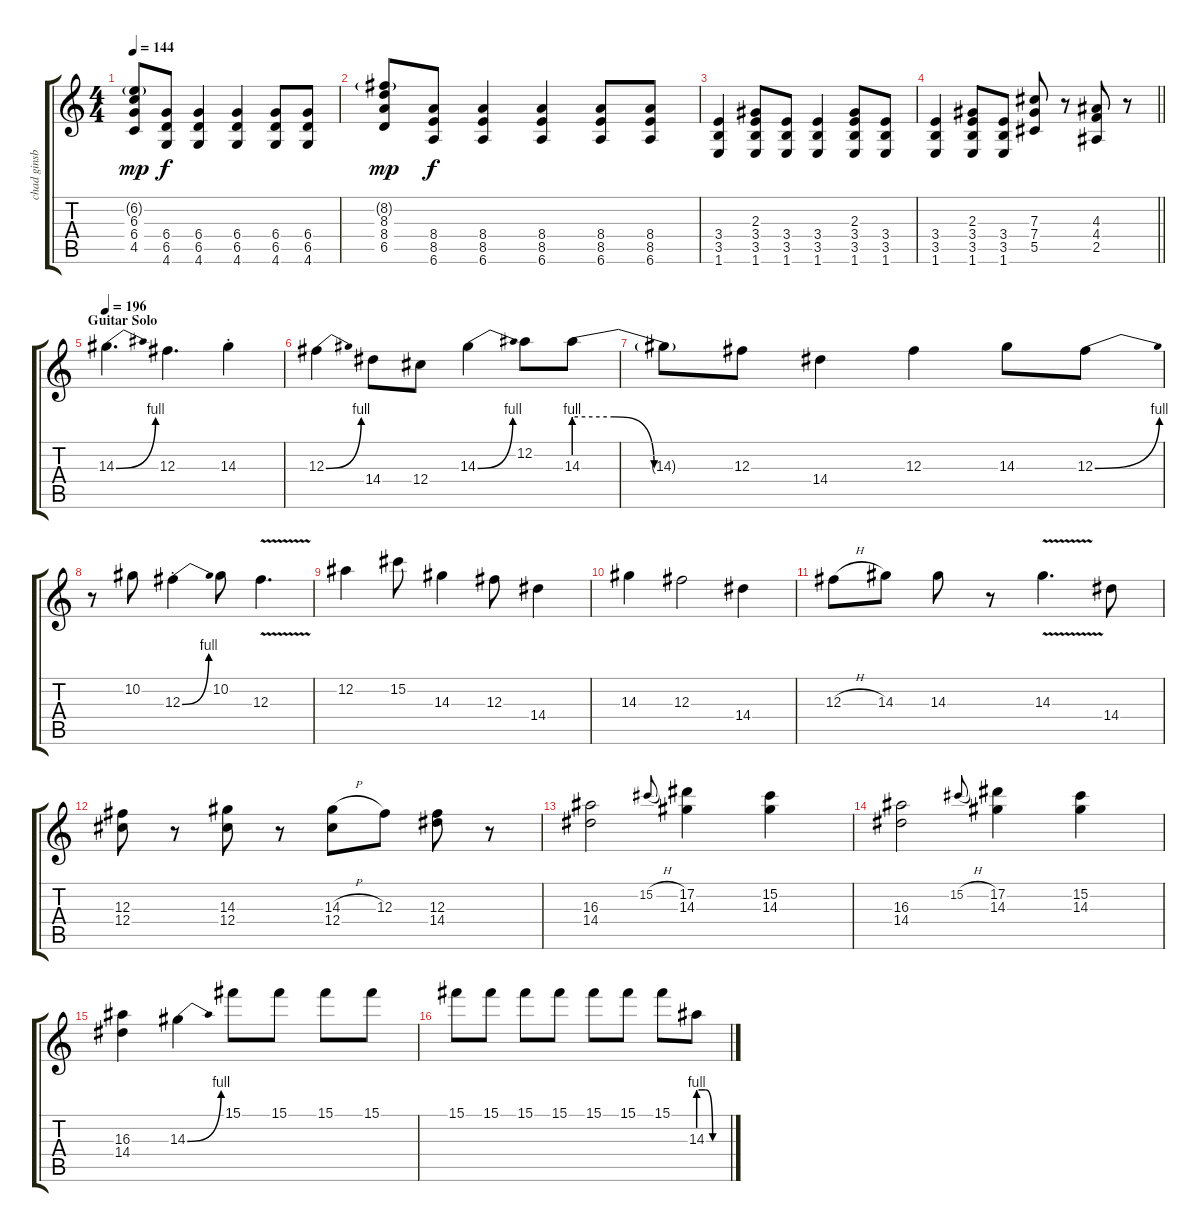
\track ("chad ginsburg" "chad ginsb") {instrument distortionguitar}
\staff {score tabs}
\tuning (Eb4 Bb3 Gb3 Db3 Ab2 Eb2) {hide}
\ts (4 4)
\tempo 144
\clef g2
\ks c
(6.2{g} 6.3 6.4 4.5).8{dy mp} (6.4 6.5 4.6).8{dy f} (6.4 6.5 4.6).4 (6.4 6.5 4.6).4 (6.4 6.5 4.6).8 (6.4 6.5 4.6).8 |
(8.2{g} 8.3 8.4 6.5).8{dy mp} (8.4 8.5 6.6).8{dy f} (8.4 8.5 6.6).4 (8.4 8.5 6.6).4 (8.4 8.5 6.6).8 (8.4 8.5 6.6).8 |
(3.4 3.5 1.6).4 (2.3 3.4 3.5 1.6).8 (3.4 3.5 1.6).8 (3.4 3.5 1.6).4 (2.3 3.4 3.5 1.6).8 (3.4 3.5 1.6).8 |
\barLineRight lightlight
(3.4 3.5 1.6).4 (2.3 3.4 3.5 1.6).8 (3.4 3.5 1.6).8 (7.3 7.4 5.5).8 r.8 (4.3 4.4 2.5).8 r.8 |
\section ("" "Guitar Solo")
\tempo 196
14.3{be (bend 0 0 60 4)}.4{d} 12.3.4{d} 14.3{st}.4 |
12.3{be (bend 0 0 60 4)}.4 14.4.8 12.4.8 14.3{be (bend 0 0 60 4)}.4 12.2.8 14.3{be (custom 0 4 15 4 30 0 60 0)}.8 |
14.3{t}.8 12.3.8 14.4.4 12.3.4 14.3.8 12.3{be (bend 0 0 60 4)}.8 |
r.8 10.2.8 12.3{be (bend 0 0 60 4) st}.4 10.2.8 12.3{v}.4{d} |
12.2.4 15.2.8 14.3.4 12.3.8 14.4.4 |
14.3.4 12.3.2 14.4.4 |
12.3{h}.8 14.3.8 14.3.8 r.8 14.3{v}.4{d} 14.4.8 |
(12.3 12.4).8 r.8 (14.3 12.4).8 r.8 (14.3{h} 12.4).8 12.3.8 (12.3 14.4).8 r.8 |
(16.3 14.4).2 15.2{h}.8{gr onbeat} (17.2 14.3).4 (15.2 14.3).4 |
(16.3 14.4).2 15.2{h}.8{gr onbeat} (17.2 14.3).4 (15.2 14.3).4 |
(16.3 14.4).4 14.3{be (bend 0 0 60 4)}.4 15.1.8 15.1.8 15.1.8 15.1.8 |
15.1.8 15.1.8 15.1.8 15.1.8 15.1.8 15.1.8 15.1.8 14.3{be (custom 0 4 15 4 30 0 60 0)}.8
